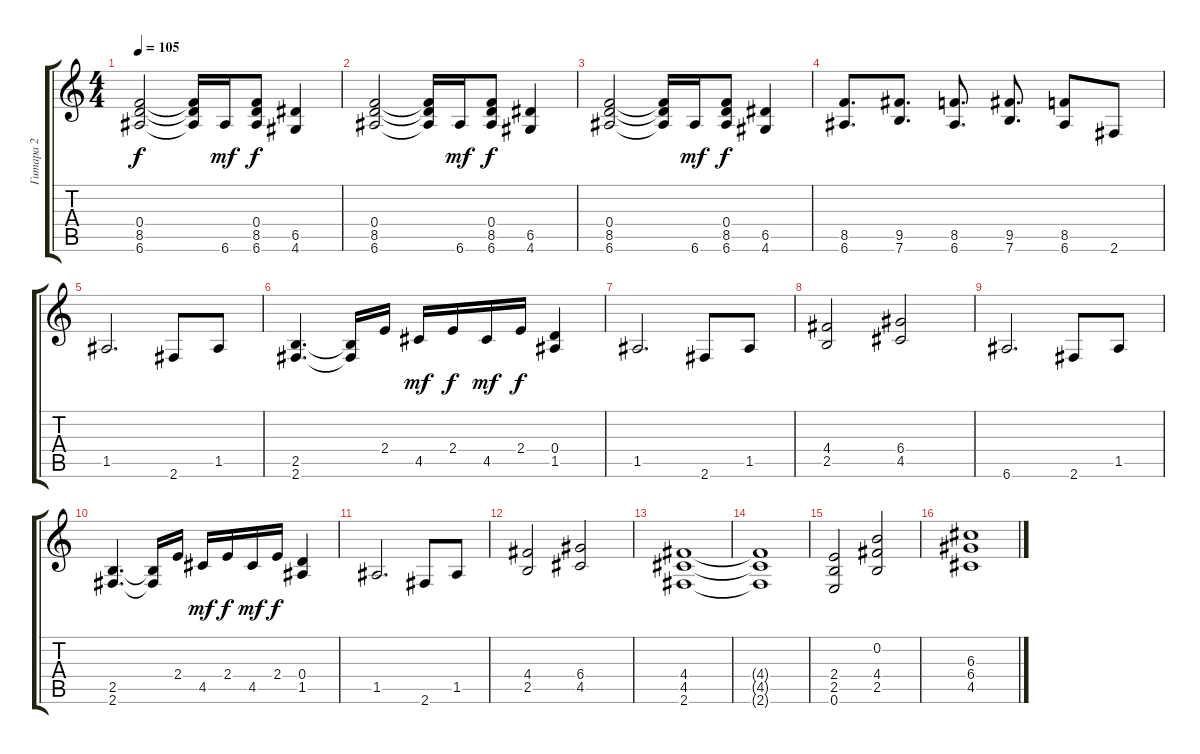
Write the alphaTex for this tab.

\track ("Гитара 2" "Гитара 2") {instrument overdrivenguitar}
\staff {score tabs}
\tuning (E4 B3 G3 D3 A2 E2) {hide}
\ts (4 4)
\tempo 105
\clef g2
\ks c
(0.4 8.5 6.6).2{dy f} (0.4{t} 8.5{t} 6.6{t}).16 6.6.16{dy mf} (0.4 8.5 6.6).8{dy f} (6.5 4.6).4 |
(0.4 8.5 6.6).2 (0.4{t} 8.5{t} 6.6{t}).16 6.6.16{dy mf} (0.4 8.5 6.6).8{dy f} (6.5 4.6).4 |
(0.4 8.5 6.6).2 (0.4{t} 8.5{t} 6.6{t}).16 6.6.16{dy mf} (0.4 8.5 6.6).8{dy f} (6.5 4.6).4 |
(8.5 6.6).8{d} (9.5 7.6).8{d} (8.5 6.6).8{d} (9.5 7.6).8{d} (8.5 6.6).8 2.6.8 |
1.5.2{d} 2.6.8 1.5.8 |
(2.5 2.6).4{d} (2.5{t} 2.6{t}).16 2.4.16 4.5.16{dy mf} 2.4.16{dy f} 4.5.16{dy mf} 2.4.16{dy f} (0.4 1.5).4 |
1.5.2{d} 2.6.8 1.5.8 |
(4.4 2.5).2 (6.4 4.5).2 |
6.6.2{d} 2.6.8 1.5.8 |
(2.5 2.6).4{d} (2.5{t} 2.6{t}).16 2.4.16 4.5.16{dy mf} 2.4.16{dy f} 4.5.16{dy mf} 2.4.16{dy f} (0.4 1.5).4 |
1.5.2{d} 2.6.8 1.5.8 |
(4.4 2.5).2 (6.4 4.5).2 |
(4.4 4.5 2.6).1 |
(4.4{t} 4.5{t} 2.6{t}).1 |
(2.4 2.5 0.6).2 (0.2 4.4 2.5).2 |
(6.3 6.4 4.5).1
